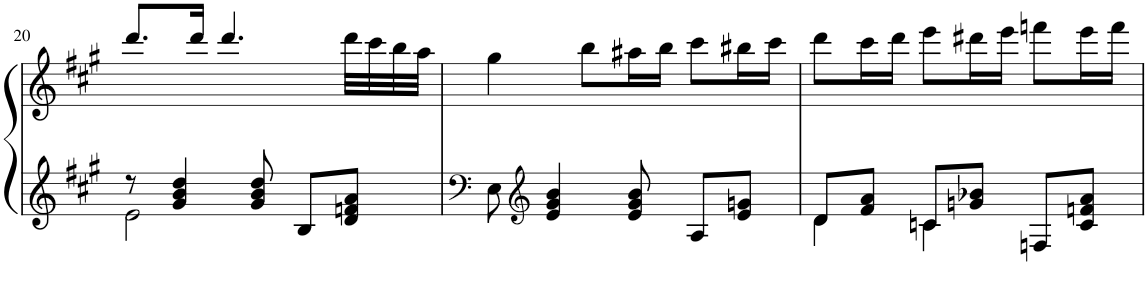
**kern	**kern
*part1	*part1
*staff2	*staff1
*I"Piano	*
*I'Pno.	*
!!LO:PB:g=z
*clefG2	*clefG2
*k[f#c#g#]	*k[f#c#g#]
*M3/4	*M3/4
=20	=20
*^	*
8r	2e\	8.ddd/L
4g#/ 4b/ 4dd/	.	.
.	.	16ddd/Jk
.	.	4.ddd/
8g#/ 8b/ 8dd/	.	.
8B/L	4ryy	.
8d/ 8fn/ 8a/J	.	32ddd\LLL
.	.	32ccc#\
.	.	32bb\
.	.	32aa\JJJ
*v	*v	*
=21	=21
*clefF4	*
8E\	4gg#\
*clefG2	*
4e/ 4g#/ 4b/	.
.	8bb\L
8e/ 8g#/ 8b/	16aa#X\L
.	16bb\JJ
8A/L	8ccc#\L
8e/ 8gn/J	16bb#X\L
.	16ccc#\JJ
=22	=22
*^	*
8d/L	4d\	8ddd\L
8f#/ 8a/J	.	16ccc#\L
.	.	16ddd\JJ
8cn/L	4c\	8eee\L
8gn/ 8b-X/J	.	16ddd#X\L
.	.	16eee\JJ
8Fn/L	4ryy	8fffn\L
8c/ 8fn/ 8a/J	.	16eee\L
.	.	16fff\JJ
*v	*v	*
=	=
*-	*-
